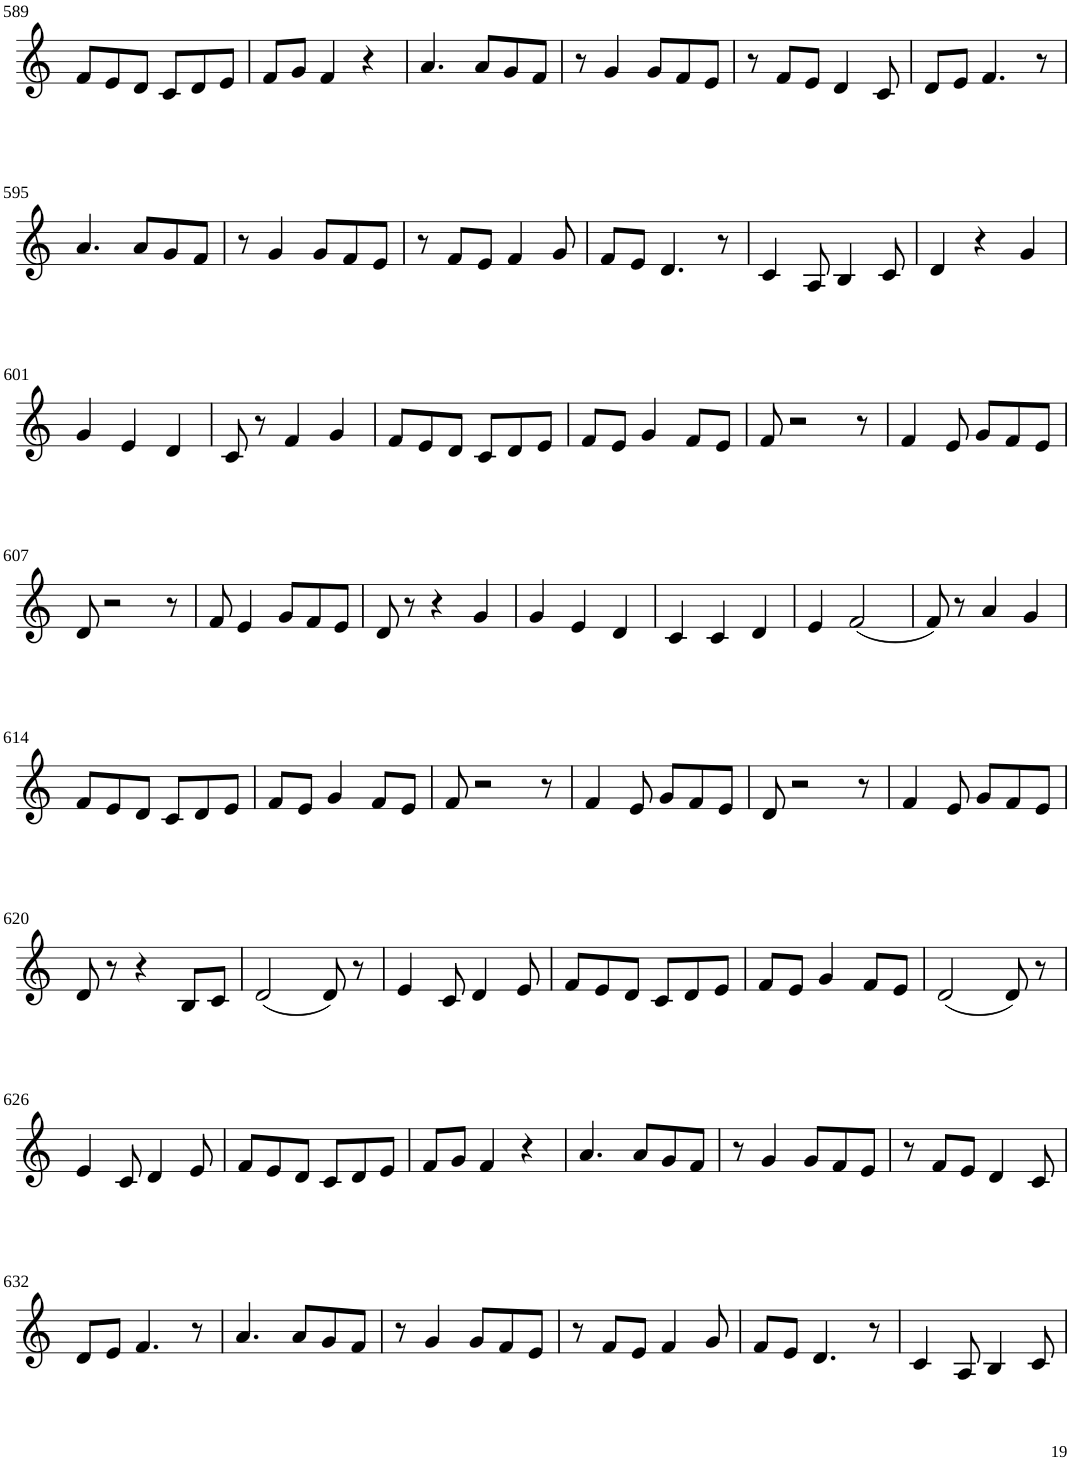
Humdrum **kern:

**kern
*part1
*staff1
*I"Violin
!!LO:PB:g=z
*clefG2
*k[]
*M6/8
=589
8f/L
8e/
8d/J
8c/L
8d/
8e/J
=590
8f/L
8g/J
4f/
4r
=591
4.a/
8a/L
8g/
8f/J
=592
8r
4g/
8g/L
8f/
8e/J
=593
8r
8f/L
8e/J
4d/
8c/
=594
8d/L
8e/J
4.f/
8r
!!LO:LB:g=z
=595
4.a/
8a/L
8g/
8f/J
=596
8r
4g/
8g/L
8f/
8e/J
=597
8r
8f/L
8e/J
4f/
8g/
=598
8f/L
8e/J
4.d/
8r
=599
4c/
8A/
4B/
8c/
=600
4d/
4r
4g/
!!LO:LB:g=z
=601
4g/
4e/
4d/
=602
8c/
8r
4f/
4g/
=603
8f/L
8e/
8d/J
8c/L
8d/
8e/J
=604
8f/L
8e/J
4g/
8f/L
8e/J
=605
8f/
2r
8r
=606
4f/
8e/
8g/L
8f/
8e/J
!!LO:LB:g=z
=607
8d/
2r
8r
=608
8f/
4e/
8g/L
8f/
8e/J
=609
8d/
8r
4r
4g/
=610
4g/
4e/
4d/
=611
4c/
4c/
4d/
=612
4e/
(2f/
=613
8f/)
8r
4a/
4g/
!!LO:LB:g=z
=614
8f/L
8e/
8d/J
8c/L
8d/
8e/J
=615
8f/L
8e/J
4g/
8f/L
8e/J
=616
8f/
2r
8r
=617
4f/
8e/
8g/L
8f/
8e/J
=618
8d/
2r
8r
=619
4f/
8e/
8g/L
8f/
8e/J
!!LO:LB:g=z
=620
8d/
8r
4r
8B/L
8c/J
=621
(2d/
8d/)
8r
=622
4e/
8c/
4d/
8e/
=623
8f/L
8e/
8d/J
8c/L
8d/
8e/J
=624
8f/L
8e/J
4g/
8f/L
8e/J
=625
(2d/
8d/)
8r
!!LO:LB:g=z
=626
4e/
8c/
4d/
8e/
=627
8f/L
8e/
8d/J
8c/L
8d/
8e/J
=628
8f/L
8g/J
4f/
4r
=629
4.a/
8a/L
8g/
8f/J
=630
8r
4g/
8g/L
8f/
8e/J
=631
8r
8f/L
8e/J
4d/
8c/
!!LO:LB:g=z
=632
8d/L
8e/J
4.f/
8r
=633
4.a/
8a/L
8g/
8f/J
=634
8r
4g/
8g/L
8f/
8e/J
=635
8r
8f/L
8e/J
4f/
8g/
=636
8f/L
8e/J
4.d/
8r
=637
4c/
8A/
4B/
8c/
=
*-
